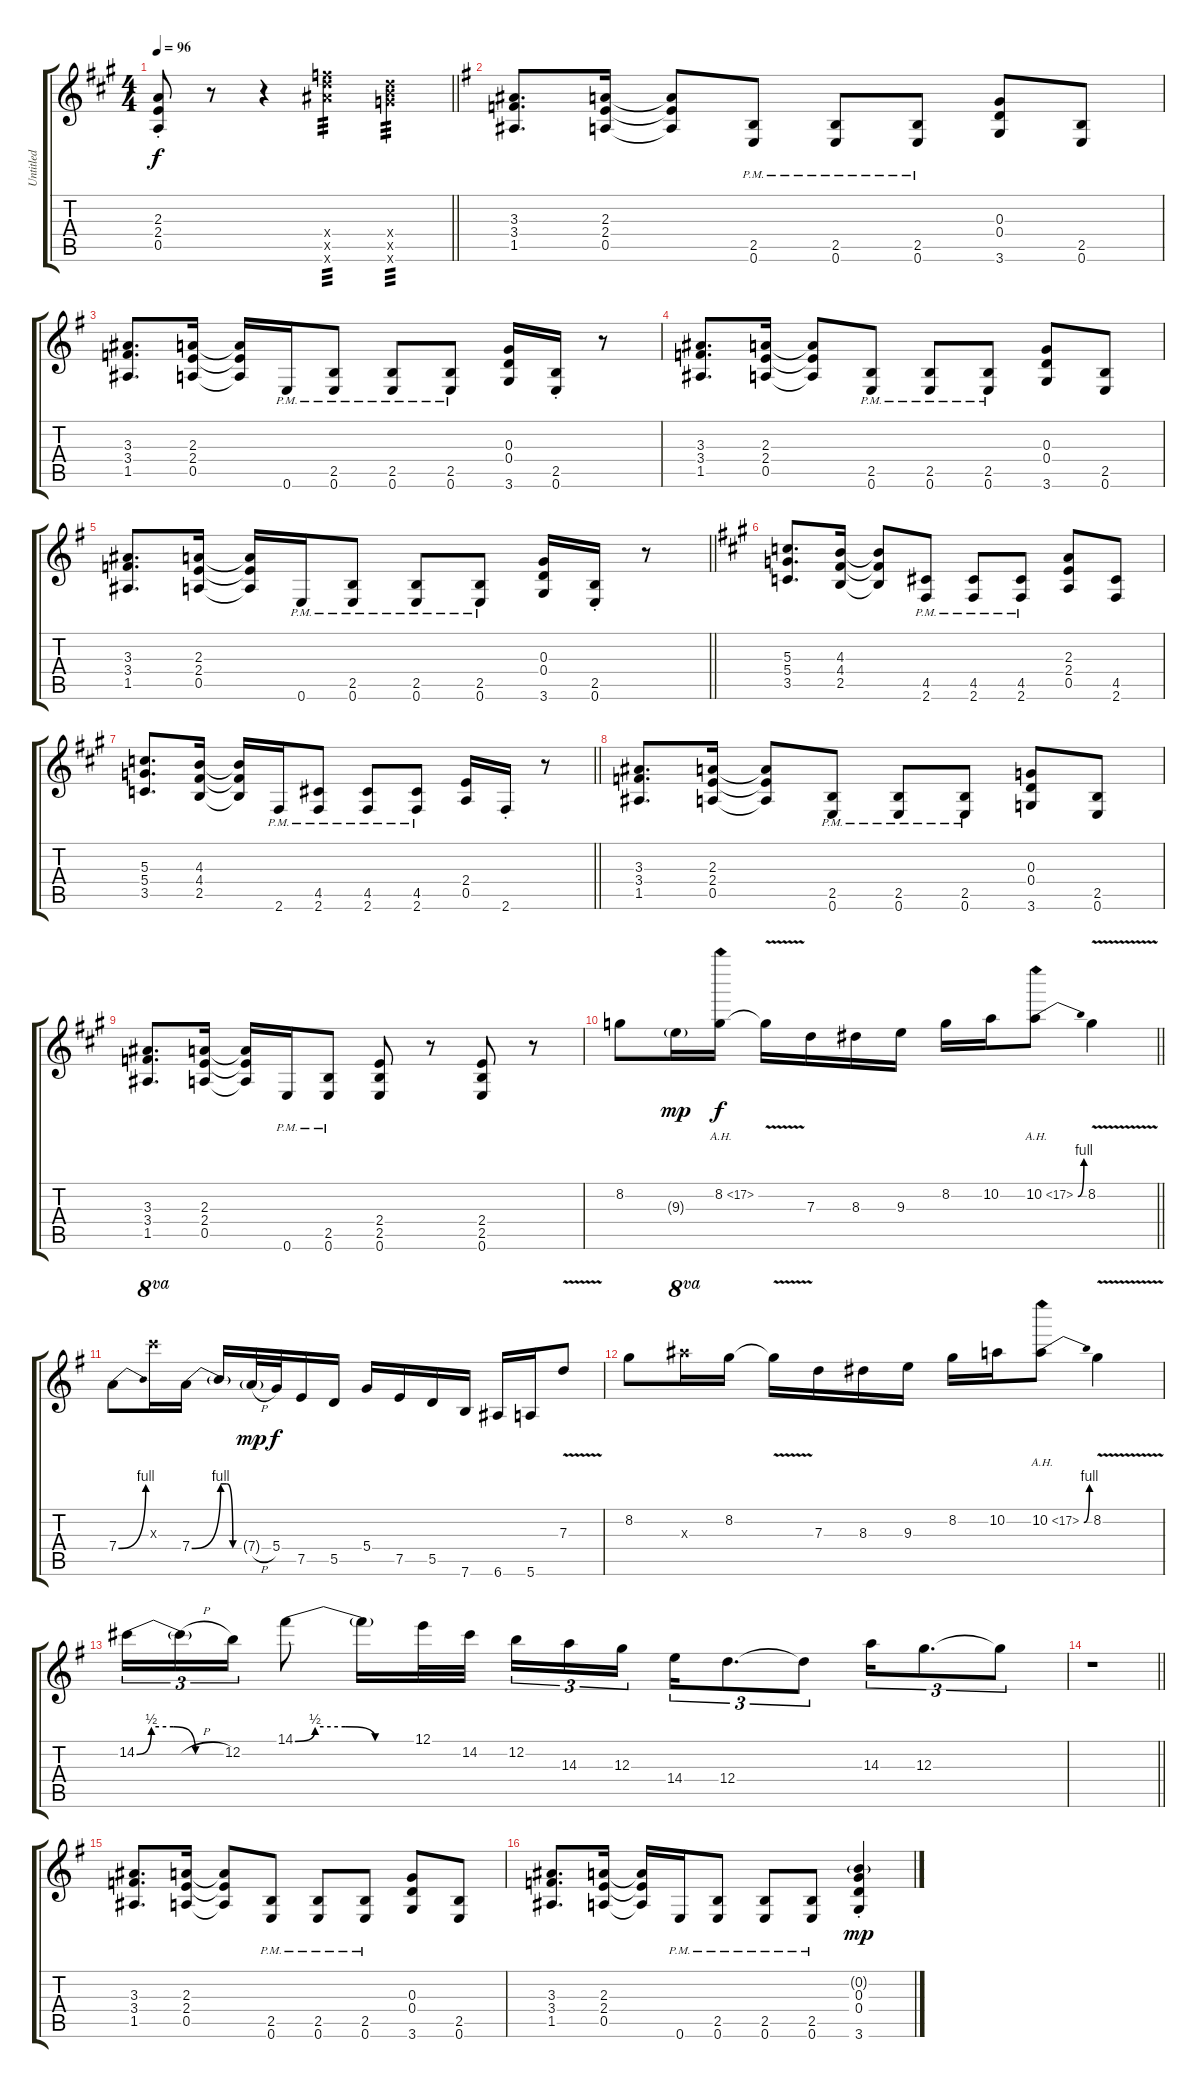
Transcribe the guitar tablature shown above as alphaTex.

\track ("Untitled" "Untitled") {instrument distortionguitar}
\staff {score tabs}
\tuning (E4 B3 G3 D3 A2 E2) {hide}
\ts (4 4)
\tempo 96
\clef g2
\barLineRight lightlight
\ks a
(2.3{st} 2.4{st} 0.5{st}).8{dy f} r.8 r.4 (15.4{x} 17.5{x} 18.6{x}).4{tp 3} (12.4{x} 14.5{x} 15.6{x}).4{tp 3} |
\ks g
(3.3 3.4 1.5).8{d} (2.3 2.4 0.5).16 (2.3{t} 2.4{t} 0.5{t}).8 (2.5{pm} 0.6{pm}).8 (2.5{pm} 0.6{pm}).8 (2.5{pm} 0.6{pm}).8 (0.3 0.4 3.6).8 (2.5 0.6).8 |
(3.3 3.4 1.5).8{d} (2.3 2.4 0.5).16 (2.3{t} 2.4{t} 0.5{t}).16 0.6{pm}.16 (2.5{pm} 0.6{pm}).8 (2.5{pm} 0.6{pm}).8 (2.5{pm} 0.6{pm}).8 (0.3 0.4 3.6).16 (2.5{st} 0.6{st}).16 r.8 |
(3.3 3.4 1.5).8{d} (2.3 2.4 0.5).16 (2.3{t} 2.4{t} 0.5{t}).8 (2.5{pm} 0.6{pm}).8 (2.5{pm} 0.6{pm}).8 (2.5{pm} 0.6{pm}).8 (0.3 0.4 3.6).8 (2.5 0.6).8 |
\barLineRight lightlight
(3.3 3.4 1.5).8{d} (2.3 2.4 0.5).16 (2.3{t} 2.4{t} 0.5{t}).16 0.6{pm}.16 (2.5{pm} 0.6{pm}).8 (2.5{pm} 0.6{pm}).8 (2.5{pm} 0.6{pm}).8 (0.3 0.4 3.6).16 (2.5{st} 0.6{st}).16 r.8 |
\ks a
(5.3 5.4 3.5).8{d} (4.3 4.4 2.5).16 (4.3{t} 4.4{t} 2.5{t}).8 (4.5{pm} 2.6{pm}).8 (4.5{pm} 2.6{pm}).8 (4.5{pm} 2.6{pm}).8 (2.3 2.4 0.5).8 (4.5 2.6).8 |
\barLineRight lightlight
(5.3 5.4 3.5).8{d} (4.3 4.4 2.5).16 (4.3{t} 4.4{t} 2.5{t}).16 2.6{pm}.16 (4.5{pm} 2.6{pm}).8 (4.5{pm} 2.6{pm}).8 (4.5{pm} 2.6{pm}).8 (2.4 0.5).16 2.6{st}.16 r.8 |
(3.3 3.4 1.5).8{d} (2.3 2.4 0.5).16 (2.3{t} 2.4{t} 0.5{t}).8 (2.5{pm} 0.6{pm}).8 (2.5{pm} 0.6{pm}).8 (2.5{pm} 0.6{pm}).8 (0.3 0.4 3.6).8 (2.5 0.6).8 |
(3.3 3.4 1.5).8{d} (2.3 2.4 0.5).16 (2.3{t} 2.4{t} 0.5{t}).16 0.6{pm}.16 (2.5{pm} 0.6{pm}).8 (2.4 2.5 0.6).8 r.8 (2.4 2.5 0.6).8 r.8 |
\barLineRight lightlight
8.2.8 9.3{g}.16{dy mp} 8.2{ah 9}.16{dy f} 8.2{v t}.16 7.3.16 8.3.16 9.3.16 8.2.16 10.2.16 10.2{be (bend 0 0 60 4) ah 7}.8 8.2{v}.4 |
\ks g
7.4{be (bend 0 0 60 4)}.8 29.3{x}.16{ot 8va} 7.4{be (bend 0 0 60 4)}.16 7.4{be (custom 0 4 20 4 40 0 60 0) t}.16 7.4{h g}.32{dy mp} 5.4.32{dy f} 7.5.16 5.5.16 5.4.16 7.5.16 5.5.16 7.6.16 6.6.16 5.6.16 7.3{v}.8 |
8.2.8 27.3{x}.16{ot 8va} 8.2.16 8.2{v t}.16 7.3.16 8.3.16 9.3.16 8.2.16 10.2.16 10.2{be (bend 0 0 60 4) ah 7}.8 8.2{v}.4 |
14.2{be (custom 0 0 10 2 25 2 40 0 60 0)}.16{tu (3 2)} 14.2{h t}.16{tu (3 2)} 12.2.16{tu (3 2)} 14.1{be (custom 0 0 10 2 25 2 40 0 60 0)}.8 14.1{t}.16 12.1.32 14.2.32{beam splitsecondary} 12.2.16{tu (3 2)} 14.3.16{tu (3 2)} 12.3.16{tu (3 2)} 14.4.16{tu (3 2)} 12.4.8{d tu (3 2)} 12.4{t}.8{tu (3 2)} 14.3.16{tu (3 2)} 12.3.8{d tu (3 2)} 12.3{t}.8{tu (3 2)} |
\barLineRight lightlight
r.1 |
(3.3 3.4 1.5).8{d} (2.3 2.4 0.5).16 (2.3{t} 2.4{t} 0.5{t}).8 (2.5{pm} 0.6{pm}).8 (2.5{pm} 0.6{pm}).8 (2.5{pm} 0.6{pm}).8 (0.3 0.4 3.6).8 (2.5 0.6).8 |
(3.3 3.4 1.5).8{d} (2.3 2.4 0.5).16 (2.3{t} 2.4{t} 0.5{t}).16 0.6{pm}.16 (2.5{pm} 0.6{pm}).8 (2.5{pm} 0.6{pm}).8 (2.5{pm} 0.6{pm}).8 (0.2{g st} 0.3{st} 0.4{st} 3.6{st}).4{dy mp}
